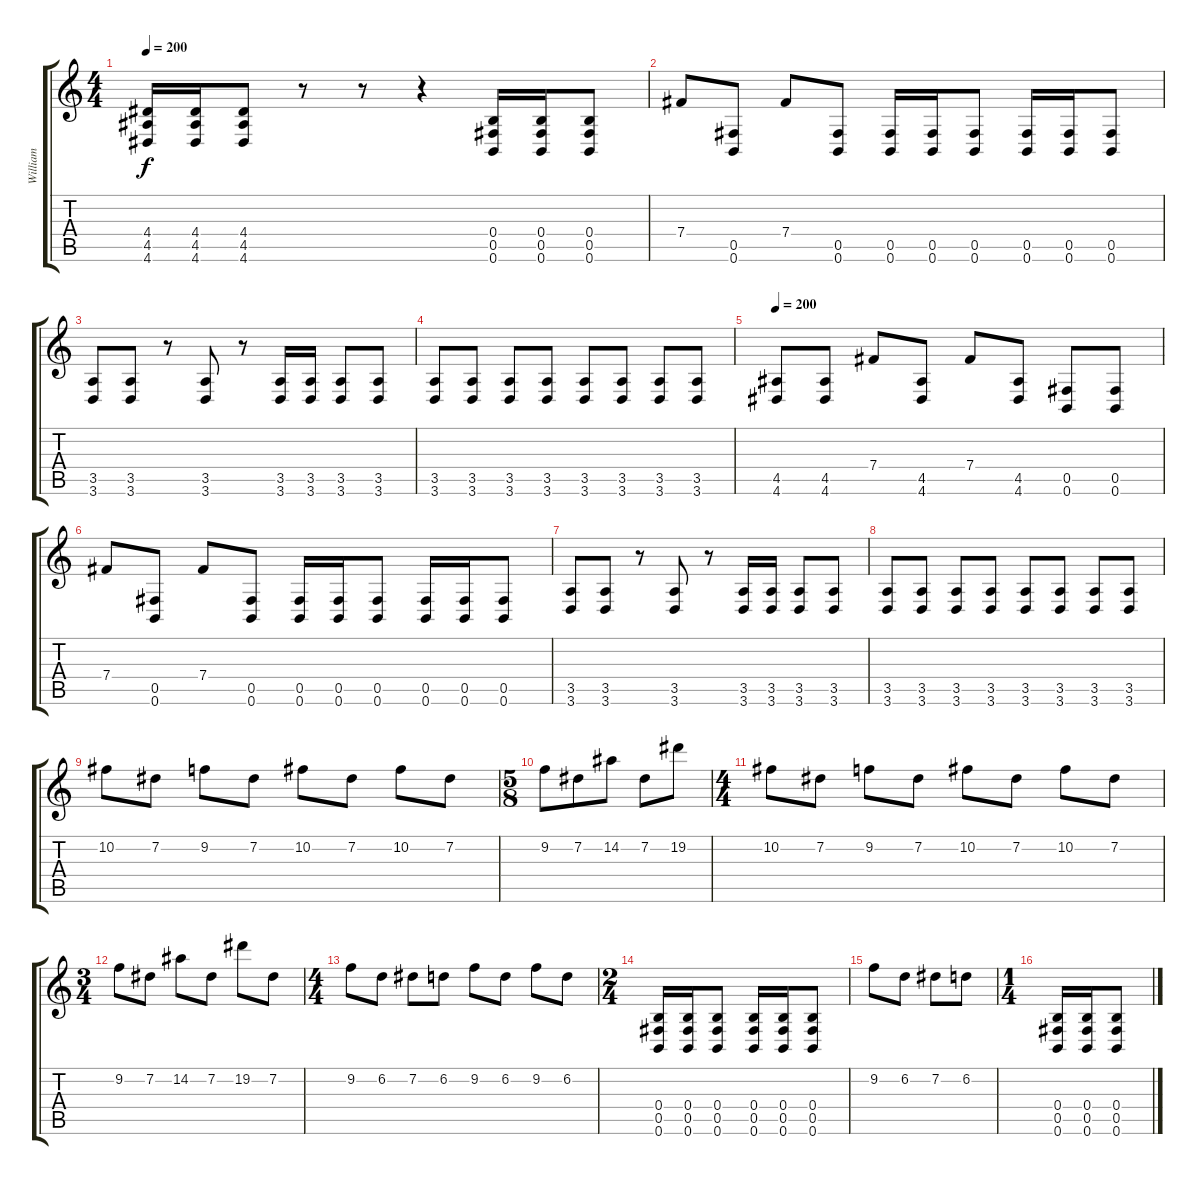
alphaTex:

\track ("William" "William") {instrument distortionguitar}
\staff {score tabs}
\tuning (Db4 Ab3 E3 B2 Gb2 B1) {hide}
\ts (4 4)
\tempo 200
\clef g2
\ks c
(4.4 4.5 4.6).16{dy f} (4.4 4.5 4.6).16 (4.4 4.5 4.6).8 r.8 r.8 r.4 (0.4 0.5 0.6).16 (0.4 0.5 0.6).16 (0.4 0.5 0.6).8 |
7.4.8 (0.5 0.6).8 7.4.8 (0.5 0.6).8 (0.5 0.6).16 (0.5 0.6).16 (0.5 0.6).8 (0.5 0.6).16 (0.5 0.6).16 (0.5 0.6).8 |
(3.5 3.6).8 (3.5 3.6).8 r.8 (3.5 3.6).8 r.8 (3.5 3.6).16 (3.5 3.6).16 (3.5 3.6).8 (3.5 3.6).8 |
(3.5 3.6).8 (3.5 3.6).8 (3.5 3.6).8 (3.5 3.6).8 (3.5 3.6).8 (3.5 3.6).8 (3.5 3.6).8 (3.5 3.6).8 |
\tempo 200
(4.5 4.6).8 (4.5 4.6).8 7.4.8 (4.5 4.6).8 7.4.8 (4.5 4.6).8 (0.5 0.6).8 (0.5 0.6).8 |
7.4.8 (0.5 0.6).8 7.4.8 (0.5 0.6).8 (0.5 0.6).16 (0.5 0.6).16 (0.5 0.6).8 (0.5 0.6).16 (0.5 0.6).16 (0.5 0.6).8 |
(3.5 3.6).8 (3.5 3.6).8 r.8 (3.5 3.6).8 r.8 (3.5 3.6).16 (3.5 3.6).16 (3.5 3.6).8 (3.5 3.6).8 |
(3.5 3.6).8 (3.5 3.6).8 (3.5 3.6).8 (3.5 3.6).8 (3.5 3.6).8 (3.5 3.6).8 (3.5 3.6).8 (3.5 3.6).8 |
10.2.8 7.2.8 9.2.8 7.2.8 10.2.8 7.2.8 10.2.8 7.2.8 |
\ts (5 8)
9.2.8 7.2.8 14.2.8 7.2.8 19.2.8 |
\ts (4 4)
10.2.8 7.2.8 9.2.8 7.2.8 10.2.8 7.2.8 10.2.8 7.2.8 |
\ts (3 4)
9.2.8 7.2.8 14.2.8 7.2.8 19.2.8 7.2.8 |
\ts (4 4)
9.2.8 6.2.8 7.2.8 6.2.8 9.2.8 6.2.8 9.2.8 6.2.8 |
\ts (2 4)
(0.4 0.5 0.6).16 (0.4 0.5 0.6).16 (0.4 0.5 0.6).8 (0.4 0.5 0.6).16 (0.4 0.5 0.6).16 (0.4 0.5 0.6).8 |
9.2.8 6.2.8 7.2.8 6.2.8 |
\ts (1 4)
(0.4 0.5 0.6).16 (0.4 0.5 0.6).16 (0.4 0.5 0.6).8
